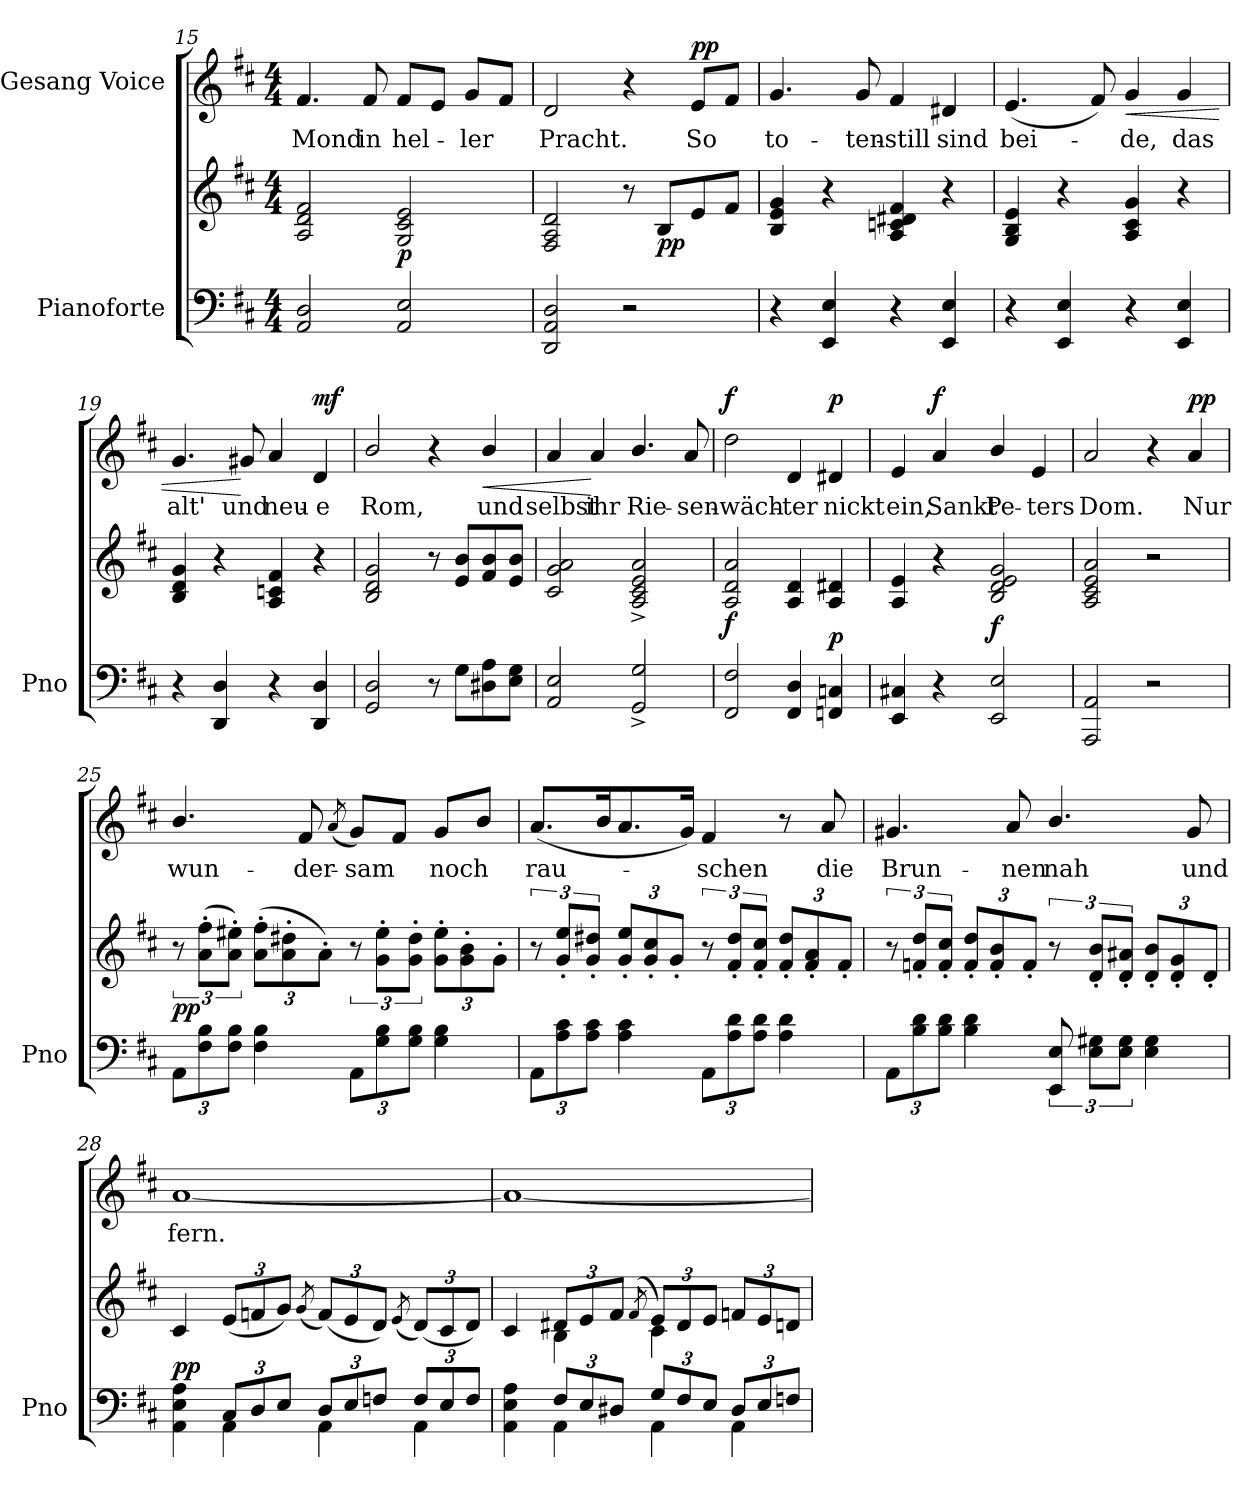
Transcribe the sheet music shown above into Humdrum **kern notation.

**kern	**kern	**dynam	**kern	**text	**dynam
*part2	*part2	*part2	*part1	*part1	*part1
*staff3	*staff2	*staff2/3	*staff1	*staff1	*staff1
*I"Pianoforte	*	*	*I"Gesang Voice	*	*
*I'Pno	*	*	*	*	*
!!LO:LB:g=z
*clefF4	*clefG2	*	*clefG2	*	*
*k[f#c#]	*k[f#c#]	*	*k[f#c#]	*	*
*M4/4	*M4/4	*	*M4/4	*	*
=15	=15	=15	=15	=15	=15
!	!	!	!	!LO:LY:b	!
2AA/ 2D/	2A/ 2d/ 2f#/	.	4.f#/	Mond	.
!	!	!	!	!LO:LY:b	!
.	.	.	8f#/	in	.
!	!	!LO:DY:a=2	!	!LO:LY:b	!
2AA/ 2E/	2G/ 2c#/ 2e/	p	8f#/L	hel-	.
.	.	.	8e/J	.	.
!	!	!	!	!LO:LY:b	!
.	.	.	8g/L	-ler	.
.	.	.	8f#/J	.	.
=16	=16	=16	=16	=16	=16
!	!	!	!	!LO:LY:b	!
2DD/ 2AA/ 2D/	2F#/ 2A/ 2d/	.	2d/	Pracht.	.
2r	8r	.	4r	.	.
!	!	!LO:DY:b	!	!	!
.	8B/L	pp	.	.	.
!	!	!	!	!LO:LY:b	!LO:DY:a
.	8e/	.	8e/L	So	pp
.	8f#/J	.	8f#/J	.	.
=17	=17	=17	=17	=17	=17
!	!	!	!	!LO:LY:b	!
4r	4B/ 4e/ 4g/	.	4.g/	to-	.
4EE/ 4E/	4r	.	.	.	.
!	!	!	!	!LO:LY:b	!
.	.	.	8g/	-ten-	.
!	!	!	!	!LO:LY:b	!
4r	4A/ 4cn/ 4d#X/ 4f#/	.	4f#/	-still	.
!	!	!	!	!LO:LY:b	!
4EE/ 4E/	4r	.	4d#X/	sind	.
=18	=18	=18	=18	=18	=18
!	!	!	!	!LO:LY:b	!
4r	4G/ 4B/ 4e/	.	(<4.e/	bei-	.
4EE/ 4E/	4r	.	.	.	.
.	.	.	8f#/)	.	.
!	!	!	!	!LO:LY:b	!LO:HP:b
4r	4A/ 4c#/ 4g/	.	4g/	-de,	<
!	!	!	!	!LO:LY:b	!
4EE/ 4E/	4r	.	4g/	das	.
=19	=19	=19	=19	=19	=19
!	!	!	!	!LO:LY:b	!
4r	4B/ 4d/ 4g/	.	4.g/	alt'	.
4DD/ 4D/	4r	.	.	.	.
!	!	!	!	!LO:LY:b	!
.	.	.	8g#X/	und	[
!	!	!	!	!LO:LY:b	!
4r	4A/ 4cn/ 4f#/	.	4a/	neu-	.
!	!	!	!	!LO:LY:b	!LO:DY:a
4DD/ 4D/	4r	.	4d/	-e	mf
!!LO:PB:g=z
=20	=20	=20	=20	=20	=20
!	!	!	!	!LO:LY:b	!
2GG/ 2D/	2B/ 2d/ 2g/	.	2b/	Rom,	.
8r	8r	.	4r	.	.
8G\L	8e/ 8b/L	.	.	.	.
!	!	!	!	!LO:LY:b	!LO:HP:b
8D#X\ 8A\	8f#/ 8b/	.	4b/	und	<
8E\ 8G\J	8e/ 8b/J	.	.	.	.
=21	=21	=21	=21	=21	=21
!	!	!	!	!LO:LY:b	!
2AA/ 2E/	2c#/ 2g/ 2a/	.	4a/	selbst	.
!	!	!	!	!LO:LY:b	!
.	.	.	4a/	ihr	[
!	!	!	!	!LO:LY:b	!
2GG/^ 2G/^	2A/^ 2c#/^ 2e/^ 2a/^	.	4.b/	Rie-	.
!	!	!	!	!LO:LY:b	!
.	.	.	8a/	-sen-	.
=22	=22	=22	=22	=22	=22
!	!	!LO:DY:a=2	!	!LO:LY:b	!LO:DY:a
2FF#/ 2F#/	2A/ 2d/ 2a/	f	2dd\	-wäch-	f
!	!	!	!	!LO:LY:b	!
4FF#/ 4D/	4A/ 4d/	.	4d/	-ter	.
!	!	!LO:DY:a=2	!	!LO:LY:b	!LO:DY:a
4FFn/ 4Cn/	4A/ 4d#X/	p	4d#X/	nickt	p
=23	=23	=23	=23	=23	=23
!	!	!	!	!LO:LY:b	!
4EE/ 4C#X/	4A/ 4e/	.	4e/	ein,	.
!	!	!	!	!LO:LY:b	!LO:DY:a
4r	4r	.	4a/	Sankt	f
!	!	!LO:DY:a=2	!	!LO:LY:b	!
2EE/ 2E/	2B/ 2d/ 2e/ 2g/	f	4b/	Pe-	.
!	!	!	!	!LO:LY:b	!
.	.	.	4e/	-ters	.
=24	=24	=24	=24	=24	=24
!	!	!	!	!LO:LY:b	!
2AAA/ 2AA/	2A/ 2c#/ 2e/ 2a/	.	2a/	Dom.	.
2r	2r	.	4r	.	.
!	!	!	!	!LO:LY:b	!LO:DY:a
.	.	.	4a/	Nur	pp
=25	=25	=25	=25	=25	=25
*Xbrackettup	*	*	*	*	*
!	!	!LO:DY:a=2	!	!LO:LY:b	!
12AA\L	12r	pp	4.b/	wun-	.
12F#\ 12B\	(>12a\' 12ff#\'L	.	.	.	.
12F#\ 12B\J	12a\' 12ee#X\'J)	.	.	.	.
*	*Xbrackettup	*	*	*	*
4F#\ 4B\	(>12a\' 12ff#\'L	.	.	.	.
.	12a\' 12dd#X\'	.	.	.	.
!	!	!	!	!LO:LY:b	!
.	.	.	8f#/	-der-	.
.	12a'\J)	.	.	.	.
.	.	.	(<8qa/	.	.
*	*brackettup	*	*	*	*
!	!	!	!	!LO:LY:b	!
12AA\L	12r	.	8g/L)	-sam	.
12G\ 12B\	12g\' 12ee#\'L	.	.	.	.
.	.	.	8f#/J	.	.
12G\ 12B\J	12g\' 12dd#\'J	.	.	.	.
*	*Xbrackettup	*	*	*	*
!	!	!	!	!LO:LY:b	!
4G\ 4B\	12g\' 12ee#\'L	.	8g/L	noch	.
.	12g\' 12b\'	.	.	.	.
.	.	.	8b/J	.	.
.	12g'\J	.	.	.	.
!!LO:LB:g=z
=26	=26	=26	=26	=26	=26
*	*brackettup	*	*	*	*
!	!	!	!	!LO:LY:b	!
12AA\L	12r	.	(<8.a/L	rau-	.
12A\ 12c#\	12g/' 12ee/'L	.	.	.	.
12A\ 12c#\J	12g/' 12dd#X/'J	.	.	.	.
.	.	.	16b/K	.	.
*	*Xbrackettup	*	*	*	*
4A\ 4c#\	12g/' 12ee/'L	.	8.a/	.	.
.	12g/' 12cc#/'	.	.	.	.
.	12g'/J	.	.	.	.
.	.	.	16g/Jk)	.	.
*	*brackettup	*	*	*	*
!	!	!	!	!LO:LY:b	!
12AA\L	12r	.	4f#/	-schen	.
12A\ 12d\	12f#/' 12dd#/'L	.	.	.	.
12A\ 12d\J	12f#/' 12cc#/'J	.	.	.	.
*	*Xbrackettup	*	*	*	*
4A\ 4d\	12f#/' 12dd#/'L	.	8r	.	.
.	12f#/' 12a/'	.	.	.	.
!	!	!	!	!LO:LY:b	!
.	.	.	8a/	die	.
.	12f#'/J	.	.	.	.
=27	=27	=27	=27	=27	=27
*	*brackettup	*	*	*	*
!	!	!	!	!LO:LY:b	!
12AA\L	12r	.	4.g#X/	Brun-	.
12B\ 12d\	12fn/' 12dd/'L	.	.	.	.
12B\ 12d\J	12f/' 12cc#/'J	.	.	.	.
*	*Xbrackettup	*	*	*	*
4B\ 4d\	12f/' 12dd/'L	.	.	.	.
.	12f/' 12b/'	.	.	.	.
!	!	!	!	!LO:LY:b	!
.	.	.	8a/	-nen	.
.	12f'/J	.	.	.	.
*brackettup	*brackettup	*	*	*	*
!	!	!	!	!LO:LY:b	!
12EE/ 12E/	12r	.	4.b/	nah	.
12E\ 12G#X\L	12d/' 12b/'L	.	.	.	.
12E\ 12G#\J	12d/' 12a#X/'J	.	.	.	.
*	*Xbrackettup	*	*	*	*
4E\ 4G#\	12d/' 12b/'L	.	.	.	.
.	12d/' 12g/'	.	.	.	.
!	!	!	!	!LO:LY:b	!
.	.	.	8g#/	und	.
.	12d'/J	.	.	.	.
=28	=28	=28	=28	=28	=28
*^	*	*	*	*	*
!	!	!	!LO:DY:a=2	!	!LO:LY:b	!
4AA\ 4E\ 4A\	4ryy	4c#/	pp	[1a	fern.	.
*Xbrackettup	*	*	*	*	*	*
12C#/L	4AA\	(<12e/L	.	.	.	.
12D/	.	12fn/	.	.	.	.
12E/J	.	12g/J)	.	.	.	.
.	.	(<8qg/	.	.	.	.
12D/L	4AA\	(<12f/L)	.	.	.	.
12E/	.	12e/	.	.	.	.
12Fn/J	.	12d/J)	.	.	.	.
.	.	(<8qe/	.	.	.	.
12F/L	4AA\	(<12d/L)	.	.	.	.
12E/	.	12c#/	.	.	.	.
12F/J	.	12d/J)	.	.	.	.
=29	=29	=29	=29	=29	=29	=29
*	*	*^	*	*	*	*
4AA\ 4E\ 4A\	4ryy	4c#/	4ryy	.	1a_	.	.
12F#/L	4AA\	12d#X/L	4B\	.	.	.	.
12E/	.	12e/	.	.	.	.	.
12D#X/J	.	12f#/J	.	.	.	.	.
.	.	(<8qf#/	.	.	.	.	.
12G/L	4AA\	12e/L)	4c#\	.	.	.	.
12F#/	.	12d#/	.	.	.	.	.
12E/J	.	12e/J	.	.	.	.	.
12D#/L	4AA\	12fn/L	4ryy	.	.	.	.
12E/	.	12e/	.	.	.	.	.
12Fn/J	.	12dn/J	.	.	.	.	.
*v	*v	*	*	*	*	*	*
*	*v	*v	*	*	*	*
=	=	=	=	=	=
*-	*-	*-	*-	*-	*-
